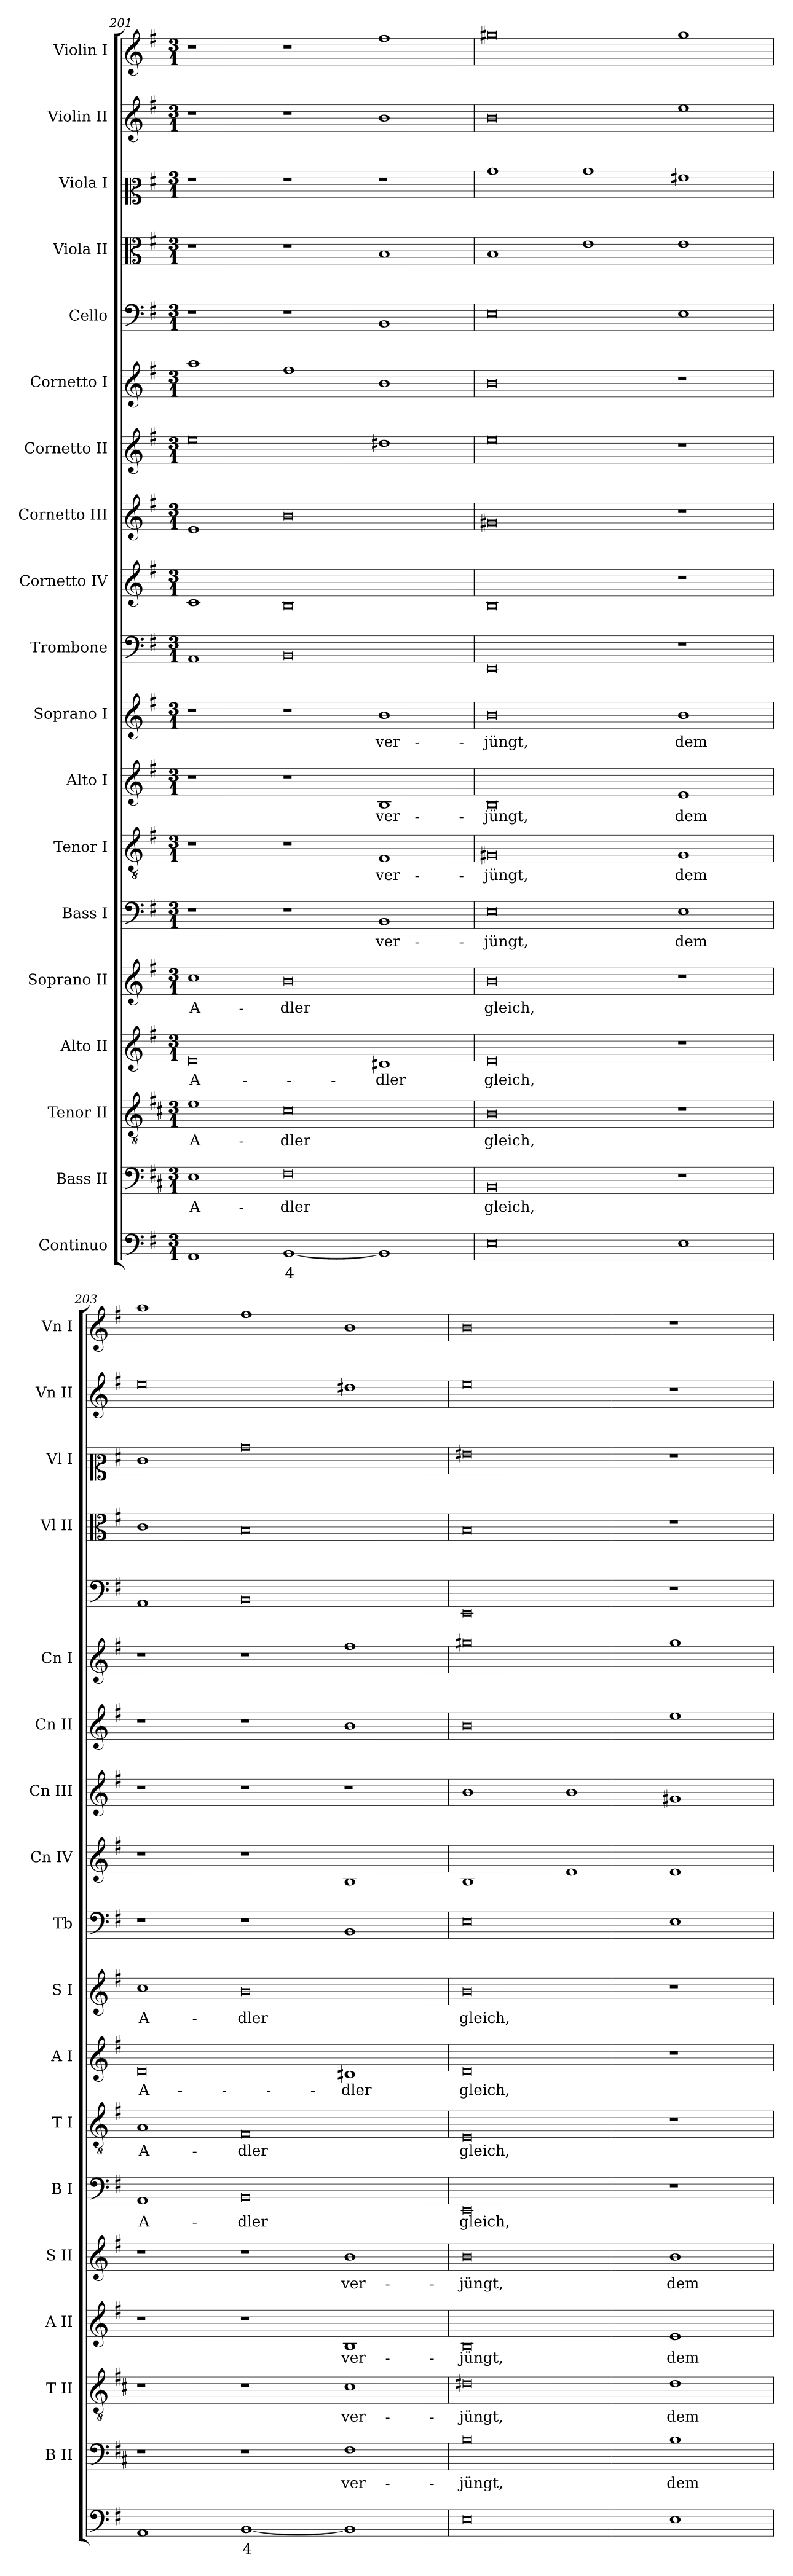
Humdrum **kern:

**kern	**text	**kern	**text	**kern	**text	**kern	**text	**kern	**text	**kern	**text	**kern	**text	**kern	**text	**kern	**text	**kern	**kern	**kern	**kern	**kern	**kern	**kern	**kern	**kern	**kern
*part19	*part19	*part18	*part18	*part17	*part17	*part16	*part16	*part15	*part15	*part14	*part14	*part13	*part13	*part12	*part12	*part11	*part11	*part10	*part9	*part8	*part7	*part6	*part5	*part4	*part3	*part2	*part1
*staff19	*staff19	*staff18	*staff18	*staff17	*staff17	*staff16	*staff16	*staff15	*staff15	*staff14	*staff14	*staff13	*staff13	*staff12	*staff12	*staff11	*staff11	*staff10	*staff9	*staff8	*staff7	*staff6	*staff5	*staff4	*staff3	*staff2	*staff1
*I"Continuo	*	*I"Bass II	*	*I"Tenor II	*	*I"Alto II	*	*I"Soprano II	*	*I"Bass I	*	*I"Tenor I	*	*I"Alto I	*	*I"Soprano I	*	*I"Trombone	*I"Cornetto IV	*I"Cornetto III	*I"Cornetto II	*I"Cornetto I	*I"Cello	*I"Viola II	*I"Viola I	*I"Violin II	*I"Violin I
*	*	*I'B II	*	*I'T II	*	*I'A II	*	*I'S II	*	*I'B I	*	*I'T I	*	*I'A I	*	*I'S I	*	*I'Tb	*I'Cn IV	*I'Cn III	*I'Cn II	*I'Cn I	*	*I'Vl II	*I'Vl I	*I'Vn II	*I'Vn I
*clefF4	*	*clefF4	*	*clefGv2	*	*clefG2	*	*clefG2	*	*clefF4	*	*clefGv2	*	*clefG2	*	*clefG2	*	*clefF4	*clefG2	*clefG2	*clefG2	*clefG2	*clefF4	*clefC3	*clefC2	*clefG2	*clefG2
*	*	*ITrd4c7	*	*ITrd4c7	*	*	*	*	*	*	*	*	*	*	*	*	*	*	*	*	*	*	*	*	*	*	*
*k[f#]	*	*k[f#]	*	*k[f#]	*	*k[f#]	*	*k[f#]	*	*k[f#]	*	*k[f#]	*	*k[f#]	*	*k[f#]	*	*k[f#]	*k[f#]	*k[f#]	*k[f#]	*k[f#]	*k[f#]	*k[f#]	*k[f#]	*k[f#]	*k[f#]
*G:	*	*G:	*	*G:	*	*G:	*	*G:	*	*G:	*	*G:	*	*G:	*	*G:	*	*G:	*G:	*G:	*G:	*G:	*G:	*G:	*G:	*G:	*G:
*M3/1	*	*M3/1	*	*M3/1	*	*M3/1	*	*M3/1	*	*M3/1	*	*M3/1	*	*M3/1	*	*M3/1	*	*M3/1	*M3/1	*M3/1	*M3/1	*M3/1	*M3/1	*M3/1	*M3/1	*M3/1	*M3/1
=201	=201	=201	=201	=201	=201	=201	=201	=201	=201	=201	=201	=201	=201	=201	=201	=201	=201	=201	=201	=201	=201	=201	=201	=201	=201	=201	=201
!	!	!	!LO:LY:b	!	!LO:LY:b	!	!LO:LY:b	!	!LO:LY:b	!	!	!	!	!	!	!	!	!	!	!	!	!	!	!	!	!	!
1AA	.	1AA	A-	1A	A-	0e	A-	1cc	A-	1r	.	1r	.	1r	.	1r	.	1AA	1c	1e	0ee	1aa	1r	1r	1r	1r	1r
!	!LO:LY:b	!	!LO:LY:b	!	!LO:LY:b	!	!	!	!LO:LY:b	!	!	!	!	!	!	!	!	!	!	!	!	!	!	!	!	!	!
[1BB	4	0BB	-dler	0F#	-dler	.	.	0b	-dler	1r	.	1r	.	1r	.	1r	.	0BB	0B	0b	.	1ff#	1r	1r	1r	1r	1r
!	!	!	!	!	!	!	!LO:LY:b	!	!	!	!LO:LY:b	!	!LO:LY:b	!	!LO:LY:b	!	!LO:LY:b	!	!	!	!	!	!	!	!	!	!
1BB]	.	.	.	.	.	1d#X	-dler	.	.	1BB	ver-	1F#	ver-	1B	ver-	1b	ver-	.	.	.	1dd#X	1b	1BB	1B	1r	1b	1ff#
=202	=202	=202	=202	=202	=202	=202	=202	=202	=202	=202	=202	=202	=202	=202	=202	=202	=202	=202	=202	=202	=202	=202	=202	=202	=202	=202	=202
!	!	!	!LO:LY:b	!	!LO:LY:b	!	!LO:LY:b	!	!LO:LY:b	!	!LO:LY:b	!	!LO:LY:b	!	!LO:LY:b	!	!LO:LY:b	!	!	!	!	!	!	!	!	!	!
0E	.	0EE	gleich,	0E	gleich,	0e	gleich,	0b	gleich,	0E	-jüngt,	0G#X	-jüngt,	0B	-jüngt,	0b	-jüngt,	0EE	0B	0g#X	0ee	0b	0E	1B	1b	0b	0gg#X
.	.	.	.	.	.	.	.	.	.	.	.	.	.	.	.	.	.	.	.	.	.	.	.	1e	1b	.	.
!	!	!	!	!	!	!	!	!	!	!	!LO:LY:b	!	!LO:LY:b	!	!LO:LY:b	!	!LO:LY:b	!	!	!	!	!	!	!	!	!	!
1E	.	1r	.	1r	.	1r	.	1r	.	1E	dem	1G#	dem	1e	dem	1b	dem	1r	1r	1r	1r	1r	1E	1e	1g#X	1ee	1gg#
=203	=203	=203	=203	=203	=203	=203	=203	=203	=203	=203	=203	=203	=203	=203	=203	=203	=203	=203	=203	=203	=203	=203	=203	=203	=203	=203	=203
!	!	!	!	!	!	!	!	!	!	!	!LO:LY:b	!	!LO:LY:b	!	!LO:LY:b	!	!LO:LY:b	!	!	!	!	!	!	!	!	!	!
1AA	.	1r	.	1r	.	1r	.	1r	.	1AA	A-	1A	A-	0e	A-	1cc	A-	1r	1r	1r	1r	1r	1AA	1c	1e	0ee	1aa
!	!LO:LY:b	!	!	!	!	!	!	!	!	!	!LO:LY:b	!	!LO:LY:b	!	!	!	!LO:LY:b	!	!	!	!	!	!	!	!	!	!
[1BB	4	1r	.	1r	.	1r	.	1r	.	0BB	-dler	0F#	-dler	.	.	0b	-dler	1r	1r	1r	1r	1r	0BB	0B	0b	.	1ff#
!	!	!	!LO:LY:b	!	!LO:LY:b	!	!LO:LY:b	!	!LO:LY:b	!	!	!	!	!	!LO:LY:b	!	!	!	!	!	!	!	!	!	!	!	!
1BB]	.	1BB	ver-	1F#	ver-	1B	ver-	1b	ver-	.	.	.	.	1d#X	-dler	.	.	1BB	1B	1r	1b	1ff#	.	.	.	1dd#X	1b
=204	=204	=204	=204	=204	=204	=204	=204	=204	=204	=204	=204	=204	=204	=204	=204	=204	=204	=204	=204	=204	=204	=204	=204	=204	=204	=204	=204
!	!	!	!LO:LY:b	!	!LO:LY:b	!	!LO:LY:b	!	!LO:LY:b	!	!LO:LY:b	!	!LO:LY:b	!	!LO:LY:b	!	!LO:LY:b	!	!	!	!	!	!	!	!	!	!
0E	.	0E	-jüngt,	0G#X	-jüngt,	0B	-jüngt,	0b	-jüngt,	0EE	gleich,	0E	gleich,	0e	gleich,	0b	gleich,	0E	1B	1b	0b	0gg#X	0EE	0B	0g#X	0ee	0b
.	.	.	.	.	.	.	.	.	.	.	.	.	.	.	.	.	.	.	1e	1b	.	.	.	.	.	.	.
!	!	!	!LO:LY:b	!	!LO:LY:b	!	!LO:LY:b	!	!LO:LY:b	!	!	!	!	!	!	!	!	!	!	!	!	!	!	!	!	!	!
1E	.	1E	dem	1G#	dem	1e	dem	1b	dem	1r	.	1r	.	1r	.	1r	.	1E	1e	1g#X	1ee	1gg#	1r	1r	1r	1r	1r
=	=	=	=	=	=	=	=	=	=	=	=	=	=	=	=	=	=	=	=	=	=	=	=	=	=	=	=
*-	*-	*-	*-	*-	*-	*-	*-	*-	*-	*-	*-	*-	*-	*-	*-	*-	*-	*-	*-	*-	*-	*-	*-	*-	*-	*-	*-
